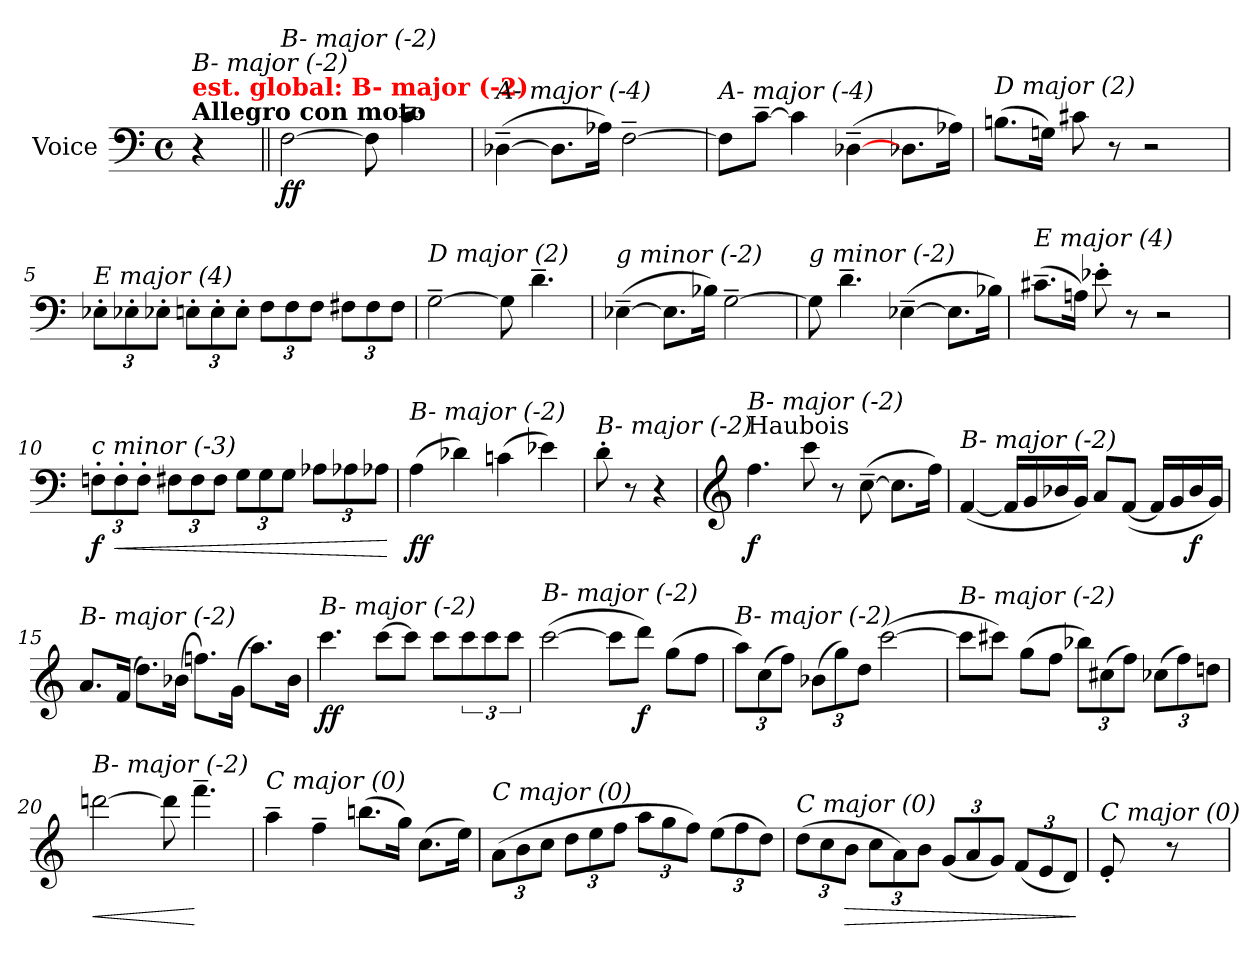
**kern	**dynam
*part1	*part1
*staff1	*staff1
*I"Voice	*
*clefF4	*
*k[]	*
*C:	*
*M4/4	*
*met(c)	*
=	=
!LO:TX:a:B:t=Allegro con moto	!
!LO:TX:a:B:color=#FF0000:t=est. global&colon; B- major (-2)	!
!LO:TX:i:t=B- major (-2)	!
4r	.
=1||	=1||
!LO:TX:i:t=B- major (-2)	!
!	!LO:DY:b
[2F\	ff
8F\]	.
*MM138	*
4.c~>\	.
=2	=2
!LO:TX:i:t=A- major (-4)	!
(>[4D-X~>\	.
8.D-\L]	.
16A-X\Jk)	.
[2F~>\	.
=3	=3
!LO:TX:i:t=A- major (-4)	!
8F\L]	.
[8c~>\J	.
4c\]	.
(>[4D-X~>\	.
8.D-Xi\L	.
16A-Xi\Jk)	.
=4	=4
!LO:TX:i:t=D major (2)	!
(>8.Bn\L	.
16Gn\Jk)	.
8c#X\	.
8r	.
2r	.
!!LO:LB:g=z
=5	=5
!LO:TX:i:t=E major (4)	!
12E-X'>i\L	.
12E-X'>i\	.
12E-X'>i\J	.
12E'>\L	.
12E'>\	.
12E'>\J	.
12F\L	.
12F\	.
12F\J	.
12F#X\L	.
12F#\	.
12F#\J	.
!!LO:LB:g=z
=6	=6
!LO:TX:i:t=D major (2)	!
[2G~>\	.
8G\]	.
4.d~>\	.
=7	=7
!LO:TX:i:t=g minor (-2)	!
(>[4E-X~>\	.
8.E-\L]	.
16B-X\Jk)	.
[2G~>\	.
=8	=8
!LO:TX:i:t=g minor (-2)	!
8G\]	.
4.d~>\	.
(>[4E-X~>\	.
8.E-\L]	.
16B-X\Jk)	.
=9	=9
!LO:TX:i:t=E major (4)	!
(>8.c#X~>\L	.
16An\Jk)	.
8e-X'>i\	.
8r	.
2r	.
=10	=10
*Xbrackettup	*
!LO:TX:i:t=c minor (-3)	!
!	!LO:DY:b
12Fn'>\L	f
!	!LO:HP:b
12F'>\	<
12F'>\J	.
*brackettup	*
12F#X\L	.
12F#\	.
12F#\J	.
12G\L	.
12G\	.
12G\J	.
12A-Xi\L	.
12A-Xi\	.
12A-Xi\J	.
.	[
!!LO:LB:g=z
=11	=11
!LO:TX:i:t=B- major (-2)	!
!	!LO:DY:b
(>4A\	ff
4d-Xi\)	.
(>4cn\	.
4e-X\)	.
=12	=12
!LO:TX:i:t=B- major (-2)	!
8d'>\	.
8r	.
4r	.
=13	=13
*clefG2	*
!LO:TX:a:t=Haubois	!
!LO:TX:i:t=B- major (-2)	!
!	!LO:DY:b
4.ff\	f
8ccc\	.
8r	.
(>[8cc~>\	.
8.cc\L]	.
16ff\Jk)	.
=14	=14
!LO:TX:i:t=B- major (-2)	!
(<[4f/	.
16f/LL]	.
16g/	.
16b-X/	.
16g/JJ)	.
8a/L	.
(<[8f/J	.
16f/LL]	.
16g/	.
!	!LO:DY:b
16b-/	f
16g/JJ)	.
!!LO:LB:g=z
=15	=15
!LO:TX:i:t=B- major (-2)	!
8.a/L	.
(16f/Jk	.
8.dd\L)	.
(>16b-X\Jk	.
8.ffn\L)	.
(>16g\Jk	.
8.aa\L)	.
16b-\Jk	.
!!LO:LB:g=z
=16	=16
!LO:TX:i:t=B- major (-2)	!
!	!LO:DY:b
4.ccc\	ff
[8ccc\L	.
8ccc\J]	.
8ccc\L	.
12ccc\	.
12ccc\	.
12ccc\J	.
=17	=17
!LO:TX:i:t=B- major (-2)	!
(>[2ccc\	.
8ccc\L]	.
!	!LO:DY:b
8ddd\J)	f
(>8gg\L	.
8ff\J	.
=18	=18
!LO:TX:i:t=B- major (-2)	!
12aa\L)	.
(>12cc\	.
12ff\J)	.
(>12b-X\L	.
12gg\)	.
12dd\J	.
(>[2ccc\	.
=19	=19
!LO:TX:i:t=B- major (-2)	!
8ccc\L]	.
8ccc#Xi\J)	.
(>8gg\L	.
8ff\J	.
12bb-X\L)	.
(>12cc#Xi\	.
12ff\J)	.
(>12cc-Xi\L	.
12ff\)	.
12ddn\J	.
!!LO:LB:g=z
=20	=20
!LO:TX:i:t=B- major (-2)	!
!	!LO:HP:b
[2dddn\	<
8ddd\]	.
4.fff~>\	[
=21	=21
!LO:TX:i:t=C major (0)	!
4aa~>\	.
4ff~>\	.
(>8.bbn\L	.
16gg\Jk)	.
(>8.cc\L	.
16ee\Jk)	.
=22	=22
!LO:TX:i:t=C major (0)	!
(>12a\L	.
12b\	.
12cc\J	.
12dd\L	.
12ee\	.
12ff\J	.
12aa\L	.
12gg\	.
12ff\J)	.
(>12ee\L	.
12ff\	.
12dd\J)	.
=23	=23
!LO:TX:i:t=C major (0)	!
(>12dd\L	.
12cc\	.
!	!LO:HP:b
12b\J	>
12cc\L	.
12a\)	.
12b\J	.
(<12g/L	.
12a/	.
12g/J)	.
(<12f/L	.
12e/	.
12d/J)	.
.	]
!!LO:LB:g=z
=24	=24
!LO:TX:i:t=C major (0)	!
8e'</	.
8r	.
=	=
*-	*-
